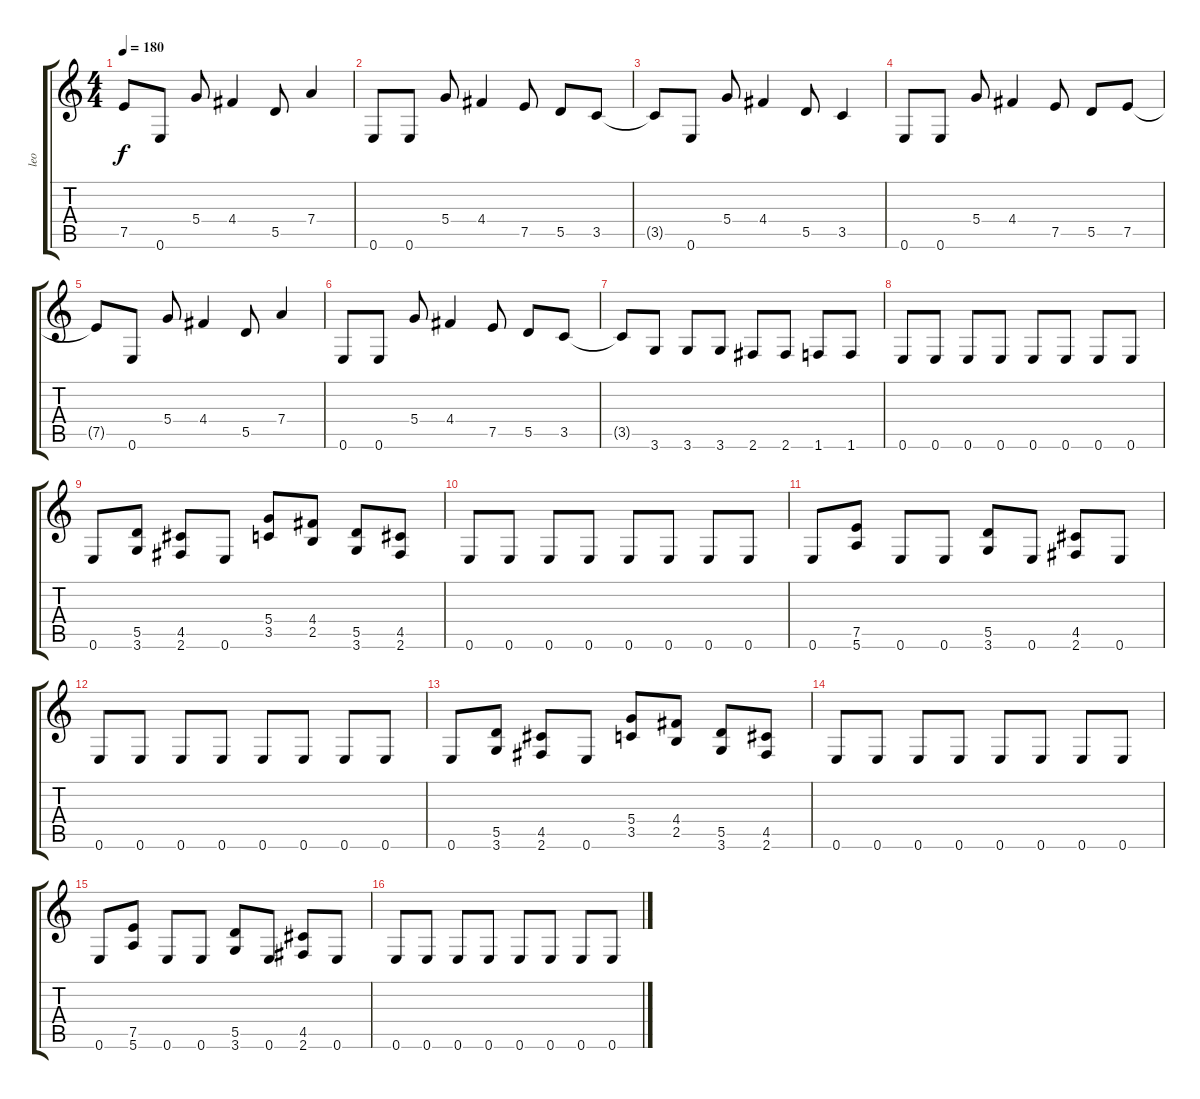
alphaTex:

\track ("leo" "leo") {instrument overdrivenguitar}
\staff {score tabs}
\tuning (E4 B3 G3 D3 A2 E2) {hide}
\ts (4 4)
\tempo 180
\clef g2
\ks c
7.5{t}.8{dy f} 0.6.8 5.4.8 4.4.4 5.5.8 7.4.4 |
0.6.8 0.6.8 5.4.8 4.4.4 7.5.8 5.5.8 3.5.8 |
3.5{t}.8 0.6.8 5.4.8 4.4.4 5.5.8 3.5.4 |
0.6.8 0.6.8 5.4.8 4.4.4 7.5.8 5.5.8 7.5.8 |
7.5{t}.8 0.6.8 5.4.8 4.4.4 5.5.8 7.4.4 |
0.6.8 0.6.8 5.4.8 4.4.4 7.5.8 5.5.8 3.5.8 |
3.5{t}.8 3.6.8 3.6.8 3.6.8 2.6.8 2.6.8 1.6.8 1.6.8 |
0.6.8 0.6.8 0.6.8 0.6.8 0.6.8 0.6.8 0.6.8 0.6.8 |
0.6.8 (5.5 3.6).8 (4.5 2.6).8 0.6.8 (5.4 3.5).8 (4.4 2.5).8 (5.5 3.6).8 (4.5 2.6).8 |
0.6.8 0.6.8 0.6.8 0.6.8 0.6.8 0.6.8 0.6.8 0.6.8 |
0.6.8 (7.5 5.6).8 0.6.8 0.6.8 (5.5 3.6).8 0.6.8 (4.5 2.6).8 0.6.8 |
0.6.8 0.6.8 0.6.8 0.6.8 0.6.8 0.6.8 0.6.8 0.6.8 |
0.6.8 (5.5 3.6).8 (4.5 2.6).8 0.6.8 (5.4 3.5).8 (4.4 2.5).8 (5.5 3.6).8 (4.5 2.6).8 |
0.6.8 0.6.8 0.6.8 0.6.8 0.6.8 0.6.8 0.6.8 0.6.8 |
0.6.8 (7.5 5.6).8 0.6.8 0.6.8 (5.5 3.6).8 0.6.8 (4.5 2.6).8 0.6.8 |
0.6.8 0.6.8 0.6.8 0.6.8 0.6.8 0.6.8 0.6.8 0.6.8
